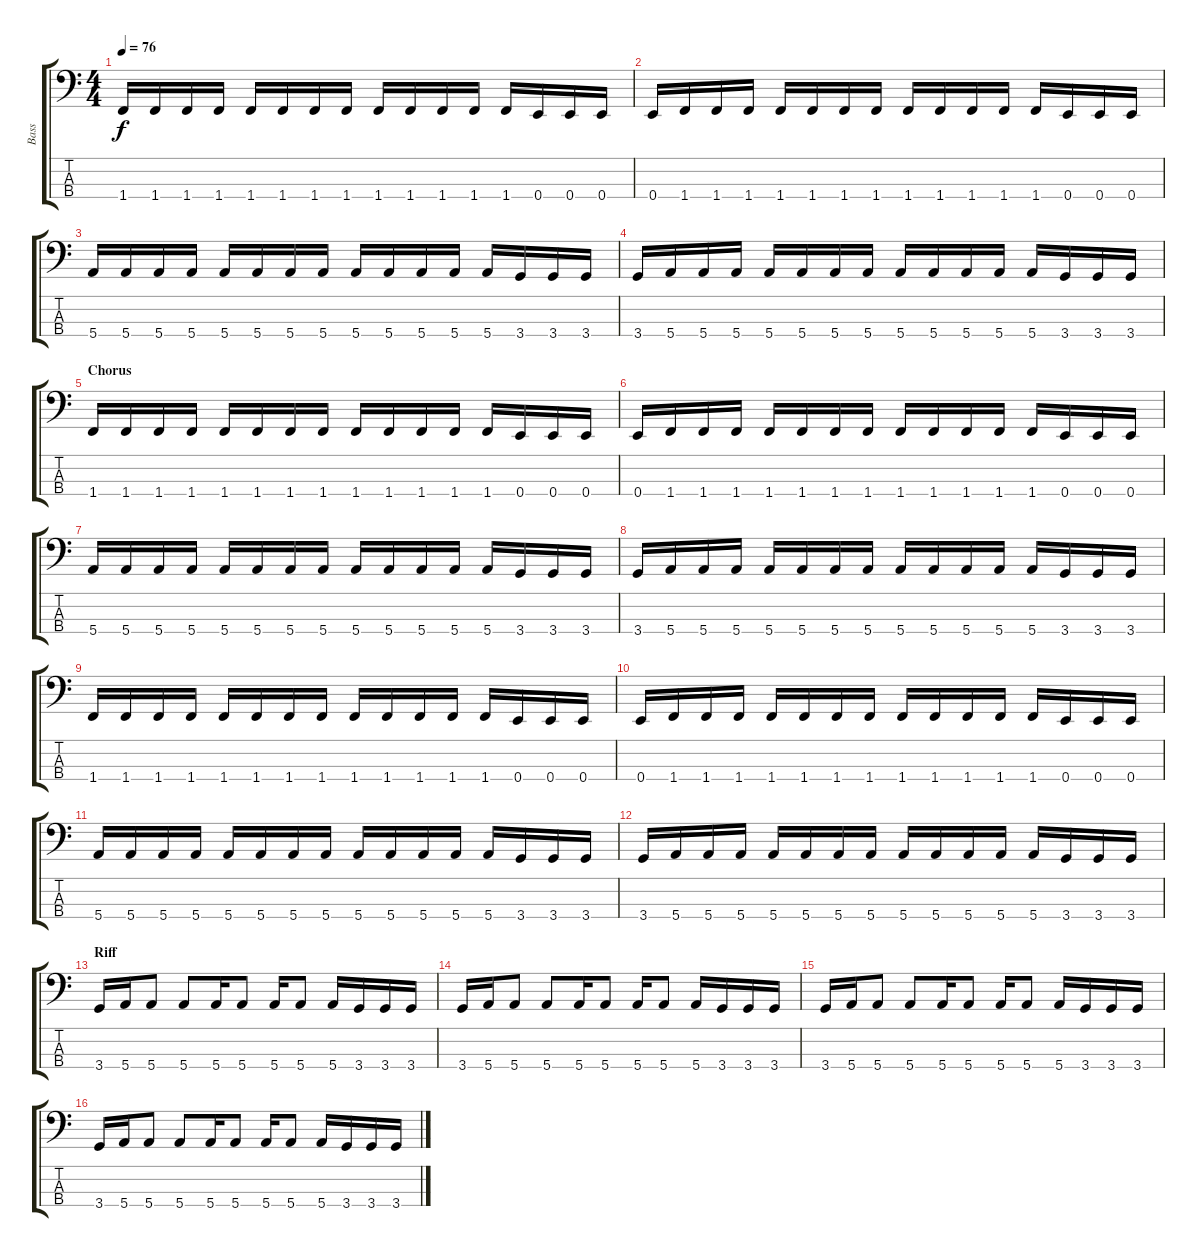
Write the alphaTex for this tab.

\track ("Bass" "Bass") {instrument electricbassfinger}
\staff {score tabs}
\tuning (G2 D2 A1 E1) {hide}
\ts (4 4)
\tempo 76
\clef f4
\ks c
1.4.16{dy f} 1.4.16 1.4.16 1.4.16 1.4.16 1.4.16 1.4.16 1.4.16 1.4.16 1.4.16 1.4.16 1.4.16 1.4.16 0.4.16 0.4.16 0.4.16 |
0.4.16 1.4.16 1.4.16 1.4.16 1.4.16 1.4.16 1.4.16 1.4.16 1.4.16 1.4.16 1.4.16 1.4.16 1.4.16 0.4.16 0.4.16 0.4.16 |
5.4.16 5.4.16 5.4.16 5.4.16 5.4.16 5.4.16 5.4.16 5.4.16 5.4.16 5.4.16 5.4.16 5.4.16 5.4.16 3.4.16 3.4.16 3.4.16 |
3.4.16 5.4.16 5.4.16 5.4.16 5.4.16 5.4.16 5.4.16 5.4.16 5.4.16 5.4.16 5.4.16 5.4.16 5.4.16 3.4.16 3.4.16 3.4.16 |
\section ("" "Chorus")
1.4.16 1.4.16 1.4.16 1.4.16 1.4.16 1.4.16 1.4.16 1.4.16 1.4.16 1.4.16 1.4.16 1.4.16 1.4.16 0.4.16 0.4.16 0.4.16 |
0.4.16 1.4.16 1.4.16 1.4.16 1.4.16 1.4.16 1.4.16 1.4.16 1.4.16 1.4.16 1.4.16 1.4.16 1.4.16 0.4.16 0.4.16 0.4.16 |
5.4.16 5.4.16 5.4.16 5.4.16 5.4.16 5.4.16 5.4.16 5.4.16 5.4.16 5.4.16 5.4.16 5.4.16 5.4.16 3.4.16 3.4.16 3.4.16 |
3.4.16 5.4.16 5.4.16 5.4.16 5.4.16 5.4.16 5.4.16 5.4.16 5.4.16 5.4.16 5.4.16 5.4.16 5.4.16 3.4.16 3.4.16 3.4.16 |
1.4.16 1.4.16 1.4.16 1.4.16 1.4.16 1.4.16 1.4.16 1.4.16 1.4.16 1.4.16 1.4.16 1.4.16 1.4.16 0.4.16 0.4.16 0.4.16 |
0.4.16 1.4.16 1.4.16 1.4.16 1.4.16 1.4.16 1.4.16 1.4.16 1.4.16 1.4.16 1.4.16 1.4.16 1.4.16 0.4.16 0.4.16 0.4.16 |
5.4.16 5.4.16 5.4.16 5.4.16 5.4.16 5.4.16 5.4.16 5.4.16 5.4.16 5.4.16 5.4.16 5.4.16 5.4.16 3.4.16 3.4.16 3.4.16 |
3.4.16 5.4.16 5.4.16 5.4.16 5.4.16 5.4.16 5.4.16 5.4.16 5.4.16 5.4.16 5.4.16 5.4.16 5.4.16 3.4.16 3.4.16 3.4.16 |
\section ("" "Riff")
3.4.16 5.4.16 5.4.8 5.4.8 5.4.16 5.4.8 5.4.16 5.4.8 5.4.16 3.4.16 3.4.16 3.4.16 |
3.4.16 5.4.16 5.4.8 5.4.8 5.4.16 5.4.8 5.4.16 5.4.8 5.4.16 3.4.16 3.4.16 3.4.16 |
3.4.16 5.4.16 5.4.8 5.4.8 5.4.16 5.4.8 5.4.16 5.4.8 5.4.16 3.4.16 3.4.16 3.4.16 |
3.4.16 5.4.16 5.4.8 5.4.8 5.4.16 5.4.8 5.4.16 5.4.8 5.4.16 3.4.16 3.4.16 3.4.16
